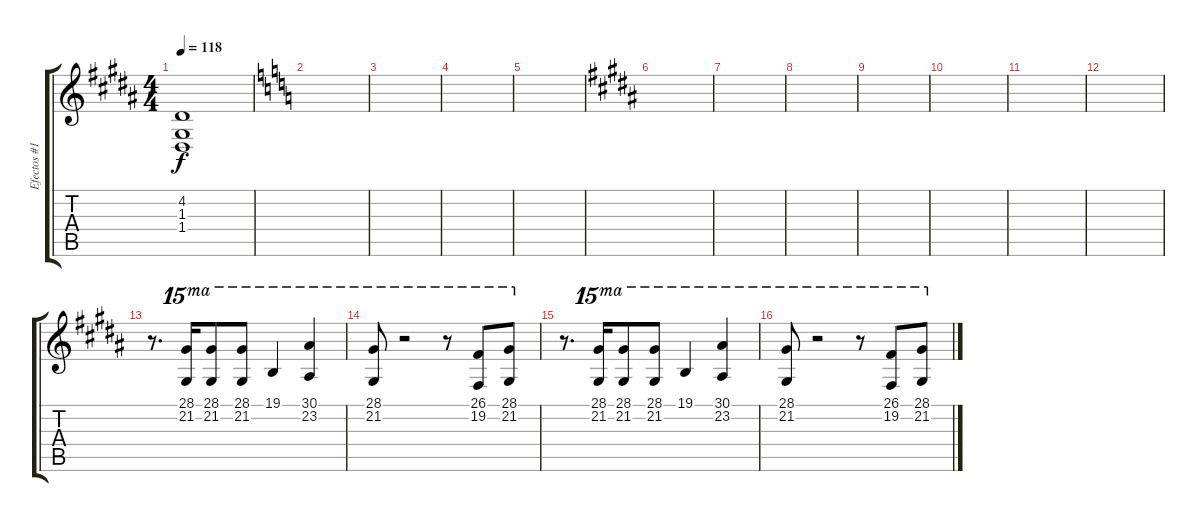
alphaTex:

\track ("Efectos #1" "Efectos #1") {instrument stringensemble2}
\staff {score tabs}
\tuning (E4 B3 G3 D3 A2 E2) {hide}
\ts (4 4)
\tempo 118
\clef g2
\ks b
(4.2 1.3 1.4).1{dy f} |
\ks c
|
|
|
|
\ks b
|
|
|
|
|
|
|
r.8{d} (28.1 21.2).16{ot 15ma beam merge} (28.1 21.2).8{ot 15ma} (28.1 21.2).8{ot 15ma} 19.1.4{ot 15ma} (30.1 23.2).4{ot 15ma} |
(28.1 21.2).8{ot 15ma} r.2{ot 15ma} r.8{ot 15ma} (26.1 19.2).8{ot 15ma} (28.1 21.2).8{ot 15ma} |
r.8{d} (28.1 21.2).16{ot 15ma beam merge} (28.1 21.2).8{ot 15ma} (28.1 21.2).8{ot 15ma} 19.1.4{ot 15ma} (30.1 23.2).4{ot 15ma} |
(28.1 21.2).8{ot 15ma} r.2{ot 15ma} r.8{ot 15ma} (26.1 19.2).8{ot 15ma} (28.1 21.2).8{ot 15ma}
